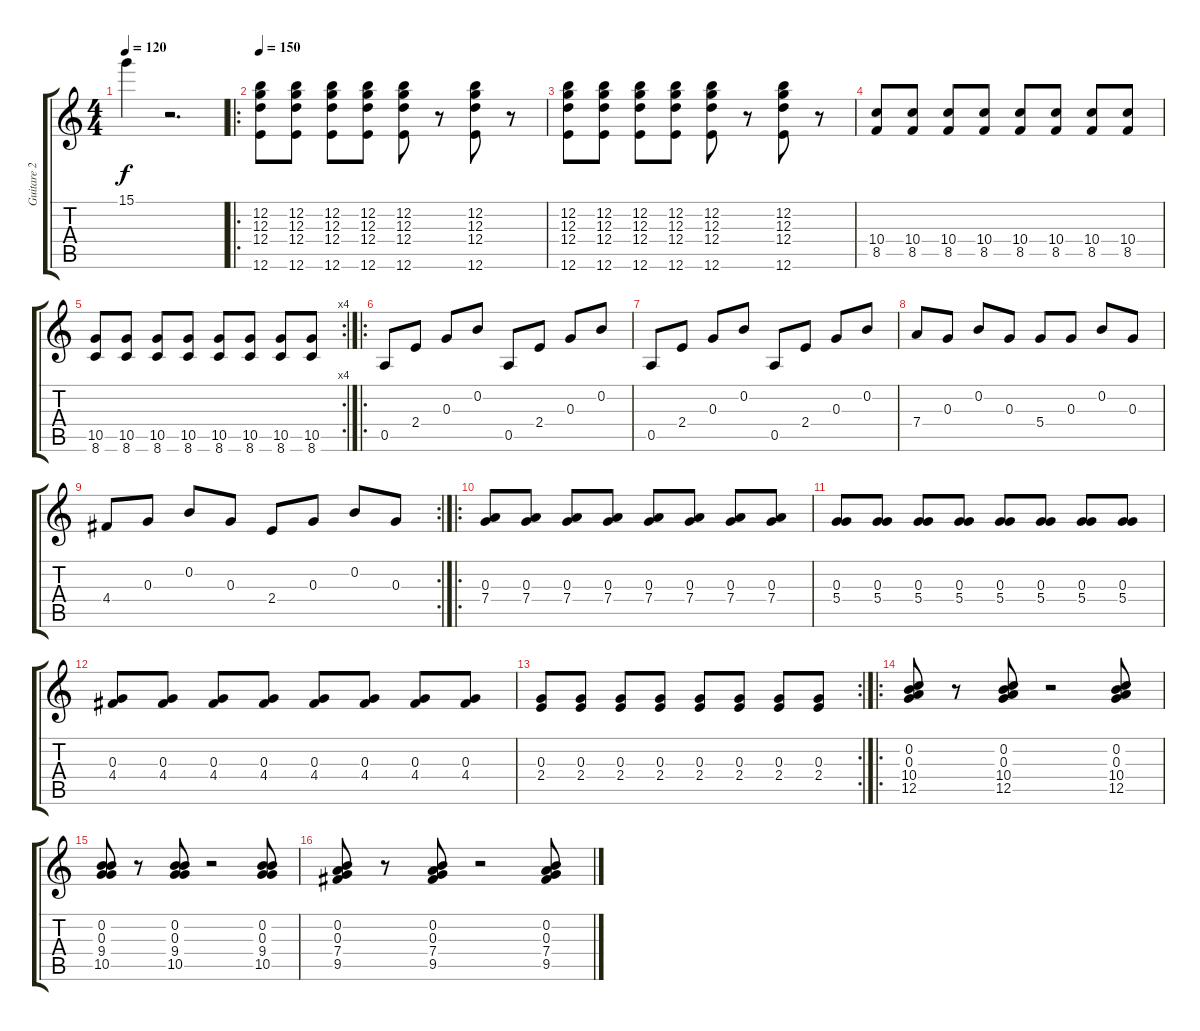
\track ("Guitare 2" "Guitare 2") {instrument overdrivenguitar}
\staff {score tabs}
\tuning (E4 B3 G3 D3 A2 E2) {hide}
\ts (4 4)
\tempo 120
\clef g2
\ks c
15.1.4{dy f} r.2{d} |
\ro
\tempo 150
(12.2 12.3 12.4 12.6).8 (12.2 12.3 12.4 12.6).8 (12.2 12.3 12.4 12.6).8 (12.2 12.3 12.4 12.6).8 (12.2 12.3 12.4 12.6).8 r.8 (12.2 12.3 12.4 12.6).8 r.8 |
(12.2 12.3 12.4 12.6).8 (12.2 12.3 12.4 12.6).8 (12.2 12.3 12.4 12.6).8 (12.2 12.3 12.4 12.6).8 (12.2 12.3 12.4 12.6).8 r.8 (12.2 12.3 12.4 12.6).8 r.8 |
(10.4 8.5).8 (10.4 8.5).8 (10.4 8.5).8 (10.4 8.5).8 (10.4 8.5).8 (10.4 8.5).8 (10.4 8.5).8 (10.4 8.5).8 |
\rc 4
(10.5 8.6).8 (10.5 8.6).8 (10.5 8.6).8 (10.5 8.6).8 (10.5 8.6).8 (10.5 8.6).8 (10.5 8.6).8 (10.5 8.6).8 |
\ro
0.5.8{instrument overdrivenguitar} 2.4.8 0.3.8 0.2.8 0.5.8 2.4.8 0.3.8 0.2.8 |
0.5.8{instrument overdrivenguitar} 2.4.8 0.3.8 0.2.8 0.5.8 2.4.8 0.3.8 0.2.8 |
7.4.8 0.3.8 0.2.8 0.3.8 5.4.8 0.3.8 0.2.8 0.3.8 |
\rc 2
4.4.8 0.3.8 0.2.8 0.3.8 2.4.8 0.3.8 0.2.8 0.3.8 |
\ro
(0.3 7.4).8{volume 12 instrument electricguitarmuted} (0.3 7.4).8 (0.3 7.4).8 (0.3 7.4).8 (0.3 7.4).8 (0.3 7.4).8 (0.3 7.4).8 (0.3 7.4).8 |
(0.3 5.4).8 (0.3 5.4).8 (0.3 5.4).8 (0.3 5.4).8 (0.3 5.4).8 (0.3 5.4).8 (0.3 5.4).8 (0.3 5.4).8 |
(0.3 4.4).8 (0.3 4.4).8 (0.3 4.4).8 (0.3 4.4).8 (0.3 4.4).8 (0.3 4.4).8 (0.3 4.4).8 (0.3 4.4).8 |
\rc 2
(0.3 2.4).8 (0.3 2.4).8 (0.3 2.4).8 (0.3 2.4).8 (0.3 2.4).8 (0.3 2.4).8 (0.3 2.4).8 (0.3 2.4).8 |
\ro
(0.2 0.3 10.4 12.5).8{volume 14 instrument overdrivenguitar} r.8 (0.2 0.3 10.4 12.5).8 r.2 (0.2 0.3 10.4 12.5).8 |
(0.2 0.3 9.4 10.5).8 r.8 (0.2 0.3 9.4 10.5).8 r.2 (0.2 0.3 9.4 10.5).8 |
(0.2 0.3 7.4 9.5).8 r.8 (0.2 0.3 7.4 9.5).8 r.2 (0.2 0.3 7.4 9.5).8
